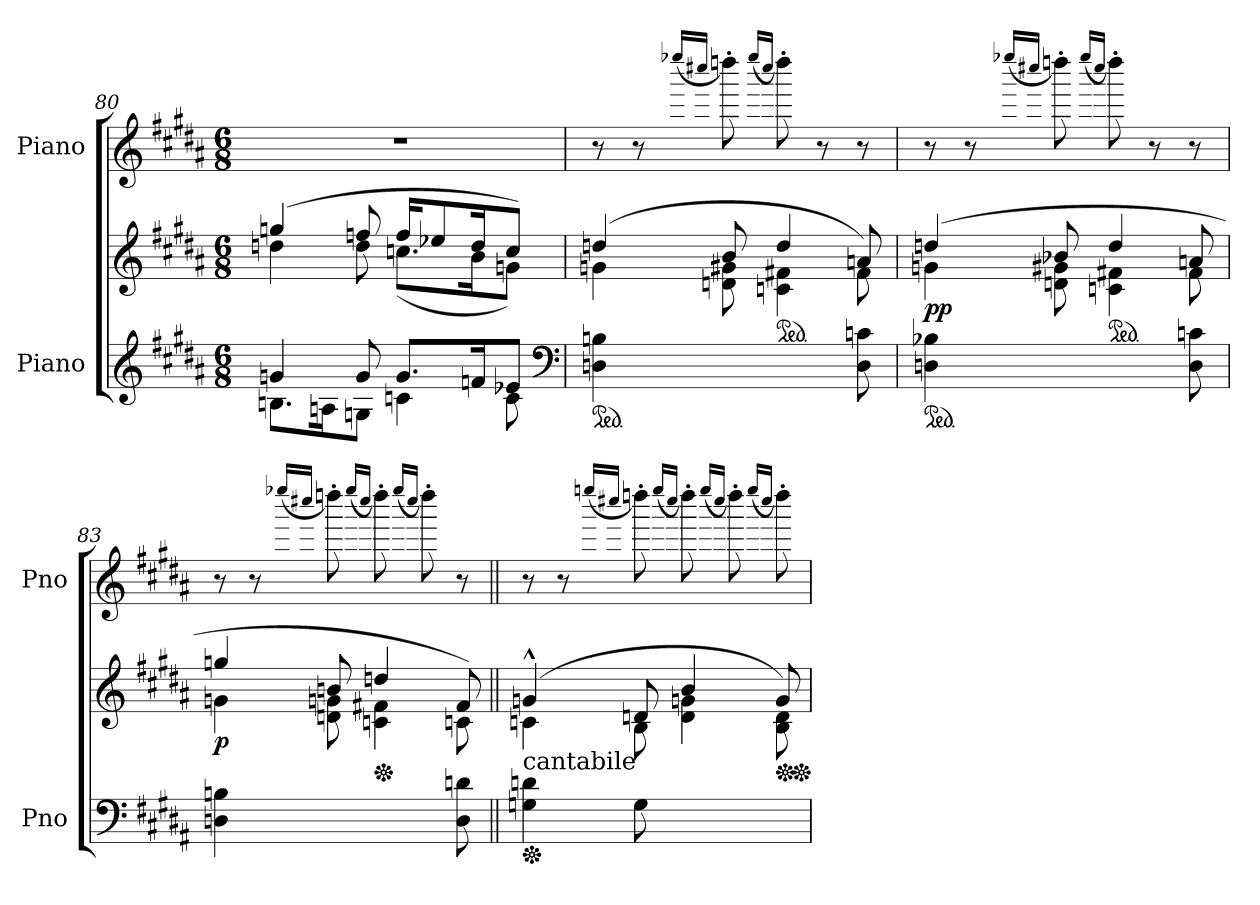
**kern	**kern	**dynam	**kern
*part2	*part2	*part2	*part1
*staff3	*staff2	*staff2/3	*staff1
*I"Piano	*	*	*I"Piano
*I'Pno	*	*	*I'Pno
*clefG2	*clefG2	*	*clefG2
*k[f#c#g#d#a#]	*k[f#c#g#d#a#]	*	*k[f#c#g#d#a#]
*B:	*B:	*	*B:
*M6/8	*M6/8	*	*M6/8
=80	=80	=80	=80
*^	*^	*	*
4gn/	8.Bn\L	(4ggn/	4ddn\	.	2.r
.	16An\K	.	.	.	.
8g/	8Gn\J	8ffn/	8dd\	.	.
8.g/L	4cn\	16ff/KL	(8.ccn\L	.	.
.	.	8ee-X/	.	.	.
16fn/K	.	16dd/K	16b\K	.	.
8e-X/J	8c\	8cc/J)	8gn\J)	.	.
*v	*v	*	*	*	*
*	*v	*v	*	*
*clefF4	*	*	*
=81	=81	=81	=81
*ped	*	*	*
*	*^	*	*
*	*	*^	*	*
4Dn\ 4Bn\	(4ddn/	4gn\	4ryy	.	8r
.	.	.	.	.	8r
.	.	.	.	.	(16qeeee-X/LL
.	.	.	.	.	16qcccc#X/JJ
4.ryy	8b/	4.ryy	8dn\ 8g#\	.	8ddddn'\)
.	.	.	.	.	(16qeeee-/LL
.	.	.	.	.	16qcccc#/JJ
*	*ped	*	*	*	*
.	4dd/	.	4cn\ 4f#X\	.	8dddd'\)
.	.	.	.	.	8r
8D\ 8cn\	8an/)	8f#\	8ryy	.	8r
=82	=82	=82	=82	=82	=82
*ped	*	*	*	*	*
!	!	!	!	!LO:DY:b	!
4Dn\ 4B-X\	(4ddn/	4gn\	4ryy	pp	8r
.	.	.	.	.	8r
.	.	.	.	.	(16qeeee-X/LL
.	.	.	.	.	16qcccc#X/JJ
4.ryy	8b-X/	4.ryy	8dn\ 8g#\	.	8ddddn'\)
.	.	.	.	.	(16qeeee-/LL
.	.	.	.	.	16qcccc#/JJ
*	*ped	*	*	*	*
.	4dd/	.	4cn\ 4f#X\	.	8dddd'\)
.	.	.	.	.	8r
8D\ 8cn\	8an/	8f#\	8ryy	.	8r
!!LO:LB:g=z
=83	=83	=83	=83	=83	=83
!	!	!	!	!LO:DY:b	!
4Dn\ 4Bn\	4ggn/	4gn\	4ryy	p	8r
.	.	.	.	.	8r
.	.	.	.	.	(16qeeee-X/LL
.	.	.	.	.	16qcccc#X/JJ
4.ryy	8bn/	4.ryy	8dn\ 8gn\	.	8ddddn'\)
.	.	.	.	.	(16qeeee-/LL
.	.	.	.	.	16qcccc#/JJ
*	*Xped	*	*	*	*
.	4ddn/	.	4cn\ 4f#X\	.	8dddd'\)
.	.	.	.	.	(16qeeee-/LL
.	.	.	.	.	16qcccc#/JJ
.	.	.	.	.	8dddd'\)
8D\ 8dn\	8f#/)	8cn\	8ryy	.	8r
*	*v	*v	*v	*	*
=84||	=84||	=84||	=84||
*Xped	*	*	*
*	*^	*	*
*	*	*^	*	*
*	*	*	*^	*	*
!	!LO:TX:b:t=cantabile	!	!	!	!	!
(4Gn\ 4dn\	(4gn^^/	4cn\	4.ryy	4ryy	.	8r
.	.	.	.	.	.	8r
.	.	.	.	.	.	(16qeeeen/LL
.	.	.	.	.	.	16qcccc#X/JJ
8G\	8dn/	2ryy	.	8B\	.	8ddddn'\)
.	.	.	.	.	.	(16qeeee/LL
.	.	.	.	.	.	16qcccc#/JJ
4.ryy	4b/	.	4d\ 4gn\	4.ryy	.	8dddd'\)
.	.	.	.	.	.	(16qeeee/LL
.	.	.	.	.	.	16qcccc#/JJ
.	.	.	.	.	.	8dddd'\)
.	.	.	.	.	.	(16qeeee/LL
.	.	.	.	.	.	16qcccc#/JJ
*	*Xped	*	*	*	*	*
.	8g/)	.	8B\ 8d\)	.	.	8dddd'\)
*	*	*	*v	*v	*	*
*	*Xped	*	*	*	*
*	*v	*v	*v	*	*
=	=	=	=
*-	*-	*-	*-
